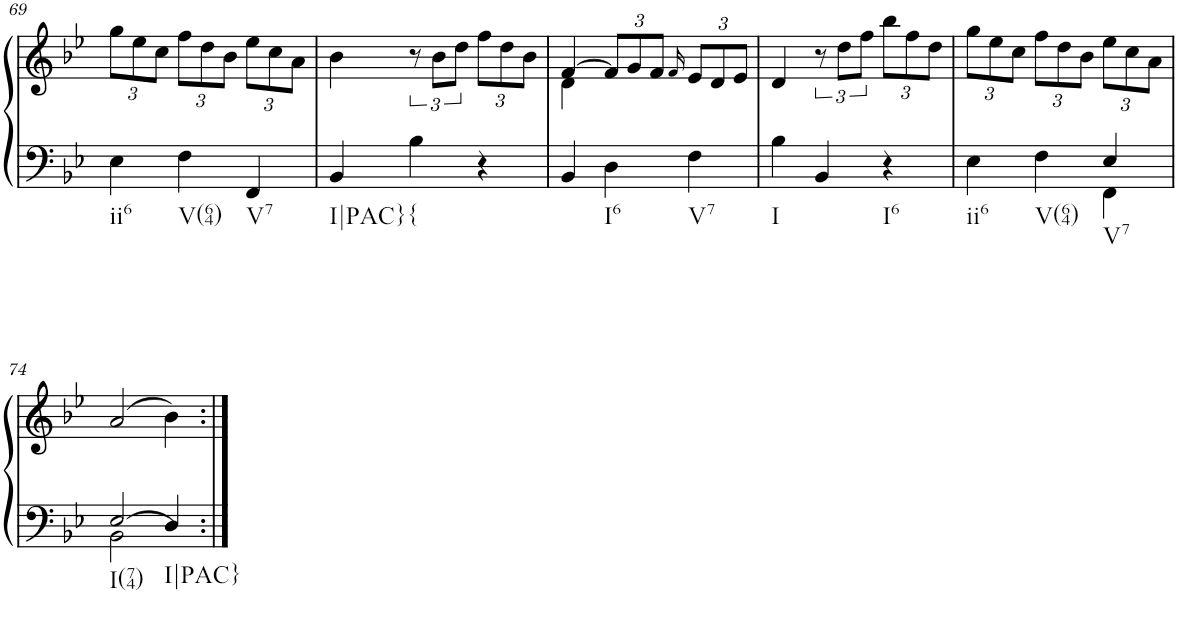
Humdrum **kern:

**kern	**kern
*part1	*part1
*staff2	*staff1
*I"Piano	*
*I'Pno.	*
!!LO:PB:g=z
*clefF4	*clefG2
*k[b-e-]	*k[b-e-]
*M3/4	*M3/4
*	*Xbrackettup
=69	=69
!LO:TX:b:t=ii6	!
4E-\	12gg\L
.	12ee-\
.	12cc\J
!LO:TX:b:t=V(64)	!
4F\	12ff\L
.	12dd\
.	12b-\J
!LO:TX:b:t=V7	!
4FF/	12ee-\L
.	12cc\
.	12a\J
=70	=70
!LO:TX:b:t=I|PAC}	!
4BB-/	4b-\
*	*brackettup
!LO:TX:b:t={	!
4B-\	12r
.	12b-\L
.	12dd\J
*	*Xbrackettup
4r	12ff\L
.	12dd\
.	12b-\J
=71	=71
*	*^
4BB-/	[4f/	4d\
!LO:TX:b:t=I6	!	!
4D\	12f/L]	2ryy
.	12g/	.
.	12f/J	.
.	16qf/	.
!LO:TX:b:t=V7	!	!
4F\	12e-/L	.
.	12d/	.
.	12e-/J	.
*	*v	*v
=72	=72
!LO:TX:b:t=I	!
4B-\	4d/
*	*brackettup
4BB-/	12r
.	12dd\L
.	12ff\J
*	*Xbrackettup
!LO:TX:b:t=I6	!
4r	12bb-\L
.	12ff\
.	12dd\J
=73	=73
*^	*
!LO:TX:b:t=ii6	!	!
4E-\	2ryy	12gg\L
.	.	12ee-\
.	.	12cc\J
!LO:TX:b:t=V(64)	!	!
4F\	.	12ff\L
.	.	12dd\
.	.	12b-\J
!LO:TX:b:t=V7	!	!
4E-/	4FF\	12ee-\L
.	.	12cc\
.	.	12a\J
!!LO:LB:g=z
=74	=74	=74
!LO:TX:b:t=I(74)	!	!
2E-/	2BB-\	(2a/
!LO:TX:b:t=I|PAC}	!	!
4D/	4ryy	4b-\)
*v	*v	*
=:|!	=:|!
*-	*-
